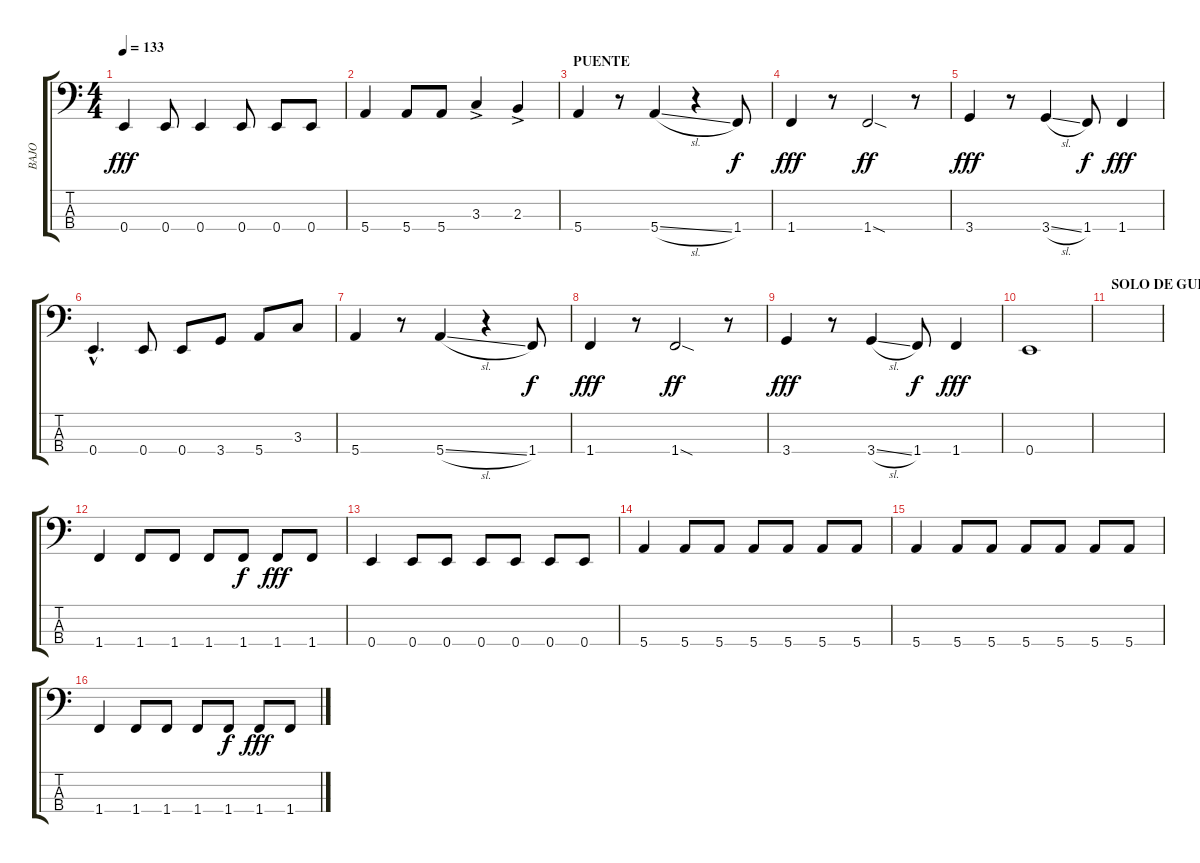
\track ("BAJO" "BAJO") {instrument electricbassfinger}
\staff {score tabs}
\tuning (G2 D2 A1 E1) {hide}
\ts (4 4)
\tempo 133
\clef f4
\ks c
0.4.4{dy fff} 0.4.8 0.4.4 0.4.8 0.4.8 0.4.8 |
5.4.4 5.4.8 5.4.8 3.3{ac}.4 2.3{ac}.4 |
\section ("" "PUENTE")
5.4.4 r.8 5.4{sl}.4 r.4 1.4.8{dy f} |
1.4.4{dy fff} r.8 1.4{sod}.2{dy ff} r.8 |
3.4.4{dy fff} r.8 3.4{sl}.4 1.4.8{dy f} 1.4.4{dy fff} |
0.4{hac}.4{d} 0.4.8 0.4.8 3.4.8 5.4.8 3.3.8 |
5.4.4 r.8 5.4{sl}.4 r.4 1.4.8{dy f} |
1.4.4{dy fff} r.8 1.4{sod}.2{dy ff} r.8 |
3.4.4{dy fff} r.8 3.4{sl}.4 1.4.8{dy f} 1.4.4{dy fff} |
0.4.1 |
\section ("" "SOLO DE GUITARRA")
|
1.4.4 1.4.8 1.4.8 1.4.8 1.4.8{dy f} 1.4.8{dy fff} 1.4.8 |
0.4.4 0.4.8 0.4.8 0.4.8 0.4.8 0.4.8 0.4.8 |
5.4.4 5.4.8 5.4.8 5.4.8 5.4.8 5.4.8 5.4.8 |
5.4.4 5.4.8 5.4.8 5.4.8 5.4.8 5.4.8 5.4.8 |
1.4.4 1.4.8 1.4.8 1.4.8 1.4.8{dy f} 1.4.8{dy fff} 1.4.8
